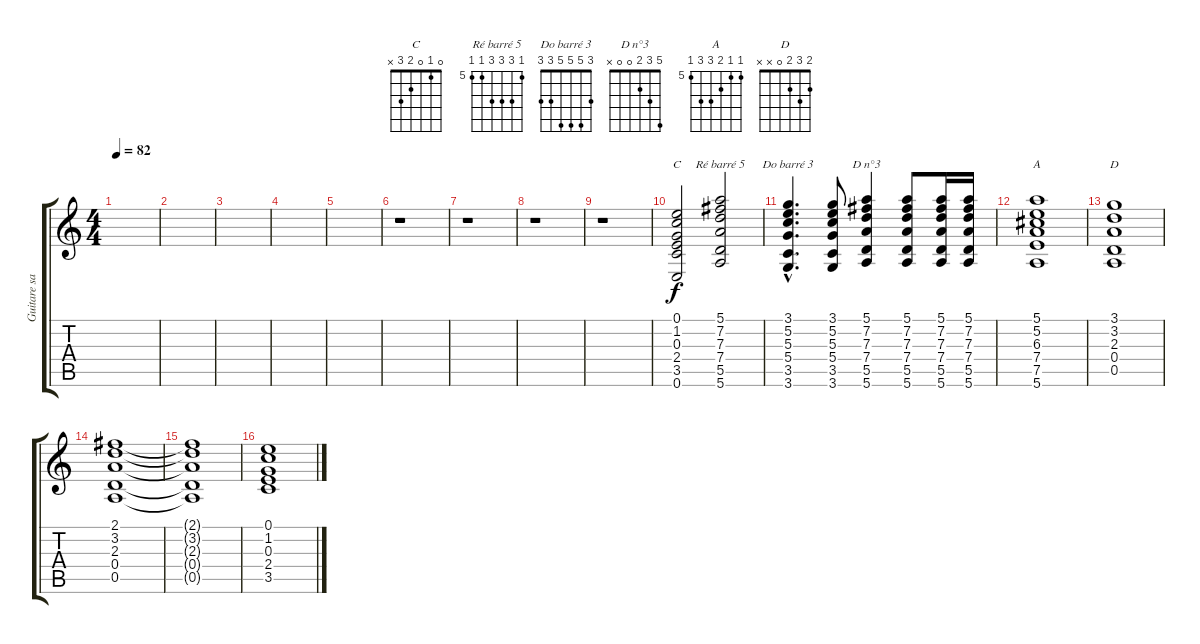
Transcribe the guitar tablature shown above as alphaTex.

\track ("Guitare saturée" "Guitare sa") {instrument distortionguitar}
\staff {score tabs}
\tuning (E4 B3 G3 D3 A2 E2) {hide}
\chord ("C" 0 1 0 2 3 x)
\chord ("Ré barré 5" 5 7 7 7 5 5) {firstfret 5}
\chord ("Do barré 3" 3 5 5 5 3 3)
\chord ("D n°3" 5 3 2 0 0 x)
\chord ("A" 5 5 6 7 7 5) {firstfret 5}
\chord ("D" 2 3 2 0 x x)
\ts (4 4)
\tempo 82
\clef g2
\ks c
|
|
|
|
|
r.1 |
r.1 |
r.1 |
r.1 |
(0.1 1.2 0.3 2.4 3.5 0.6).2{ch "C"} (5.1 7.2 7.3 7.4 5.5 5.6).2{ch "Ré barré 5"} |
(3.1{hac} 5.2{hac} 5.3{hac} 5.4{hac} 3.5{hac} 3.6{hac}).4{d ch "Do barré 3"} (3.1 5.2 5.3 5.4 3.5 3.6).8 (5.1 7.2 7.3 7.4 5.5 5.6).4{ch "D n°3"} (5.1 7.2 7.3 7.4 5.5 5.6).8 (5.1 7.2 7.3 7.4 5.5 5.6).16 (5.1 7.2 7.3 7.4 5.5 5.6).16 |
(5.1 5.2 6.3 7.4 7.5 5.6).1{ch "A"} |
(3.1 3.2 2.3 0.4 0.5).1{ch "D"} |
(2.1 3.2 2.3 0.4 0.5).1 |
(2.1{t} 3.2{t} 2.3{t} 0.4{t} 0.5{t}).1 |
(0.1 1.2 0.3 2.4 3.5).1
